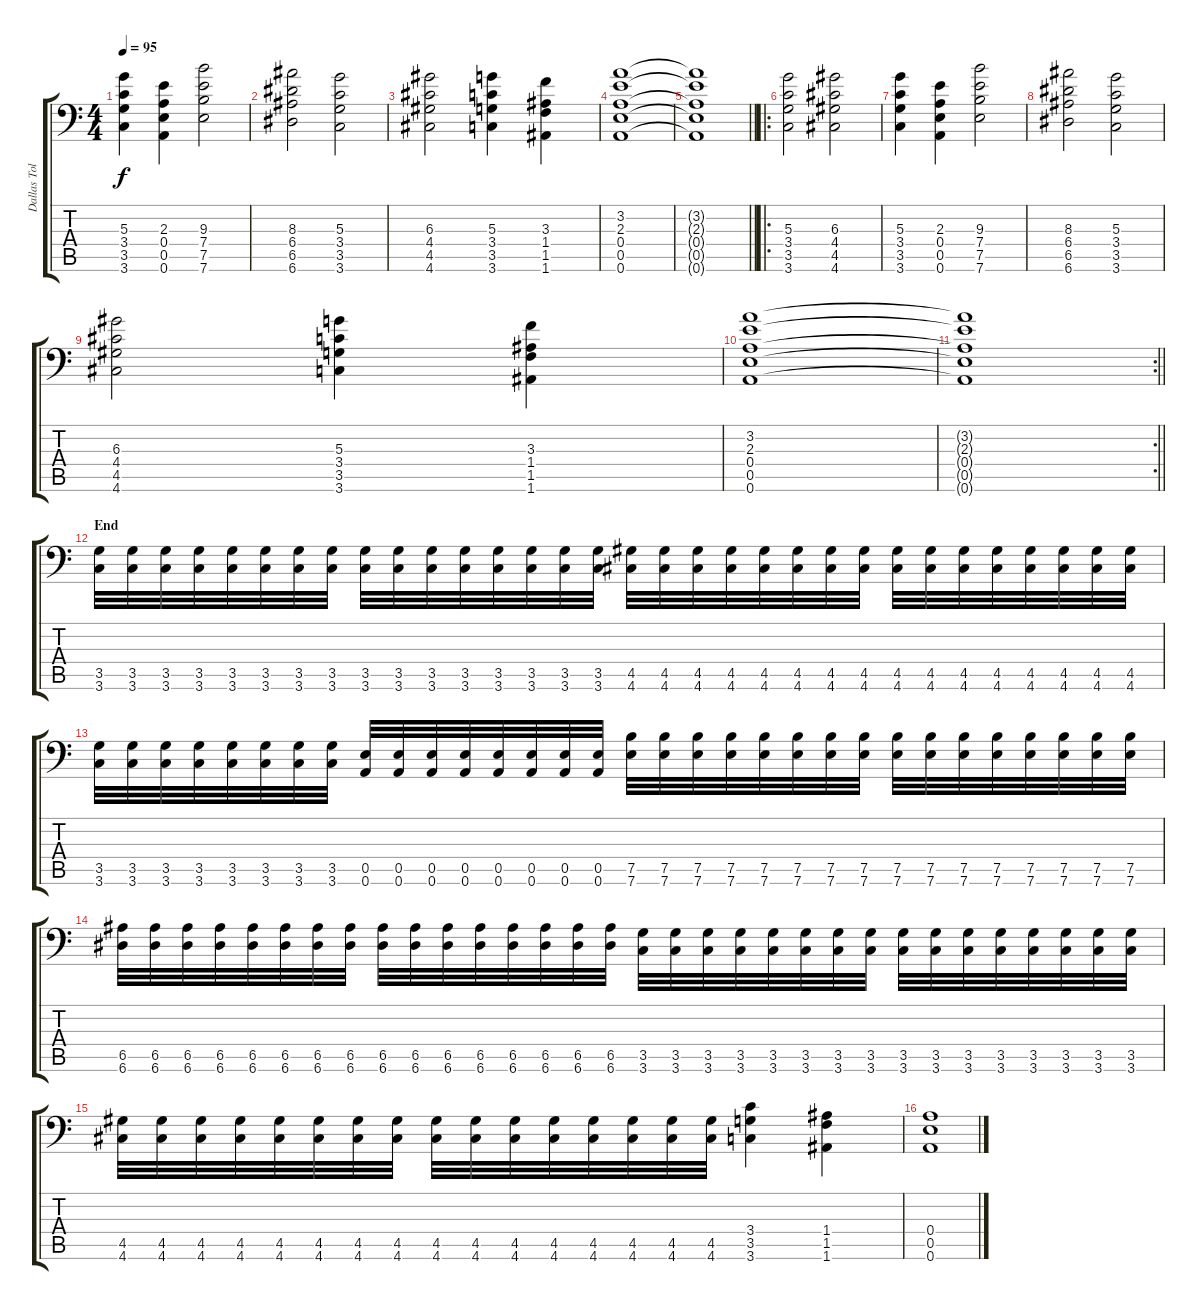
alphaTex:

\track ("Dallas Toller-Wade" "Dallas Tol") {instrument overdrivenguitar}
\staff {score tabs}
\tuning (B3 Gb3 D3 A2 E2 A1) {hide}
\ts (4 4)
\tempo 95
\clef f4
\ks c
(5.3 3.4 3.5 3.6).4{dy f} (2.3 0.4 0.5 0.6).4 (9.3 7.4 7.5 7.6).2 |
(8.3 6.4 6.5 6.6).2 (5.3 3.4 3.5 3.6).2 |
(6.3 4.4 4.5 4.6).2 (5.3 3.4 3.5 3.6).4 (3.3 1.4 1.5 1.6).4 |
(3.2 2.3 0.4 0.5 0.6).1 |
\barLineRight lightlight
(3.2{t} 2.3{t} 0.4{t} 0.5{t} 0.6{t}).1 |
\ro
(5.3 3.4 3.5 3.6).2 (6.3 4.4 4.5 4.6).2 |
(5.3 3.4 3.5 3.6).4 (2.3 0.4 0.5 0.6).4 (9.3 7.4 7.5 7.6).2 |
(8.3 6.4 6.5 6.6).2 (5.3 3.4 3.5 3.6).2 |
(6.3 4.4 4.5 4.6).2 (5.3 3.4 3.5 3.6).4 (3.3 1.4 1.5 1.6).4 |
(3.2 2.3 0.4 0.5 0.6).1 |
\rc 2
\barLineRight lightlight
(3.2{t} 2.3{t} 0.4{t} 0.5{t} 0.6{t}).1 |
\section ("" "End")
(3.5 3.6).32 (3.5 3.6).32 (3.5 3.6).32 (3.5 3.6).32 (3.5 3.6).32 (3.5 3.6).32 (3.5 3.6).32 (3.5 3.6).32 (3.5 3.6).32 (3.5 3.6).32 (3.5 3.6).32 (3.5 3.6).32 (3.5 3.6).32 (3.5 3.6).32 (3.5 3.6).32 (3.5 3.6).32 (4.5 4.6).32 (4.5 4.6).32 (4.5 4.6).32 (4.5 4.6).32 (4.5 4.6).32 (4.5 4.6).32 (4.5 4.6).32 (4.5 4.6).32 (4.5 4.6).32 (4.5 4.6).32 (4.5 4.6).32 (4.5 4.6).32 (4.5 4.6).32 (4.5 4.6).32 (4.5 4.6).32 (4.5 4.6).32 |
(3.5 3.6).32 (3.5 3.6).32 (3.5 3.6).32 (3.5 3.6).32 (3.5 3.6).32 (3.5 3.6).32 (3.5 3.6).32 (3.5 3.6).32 (0.5 0.6).32 (0.5 0.6).32 (0.5 0.6).32 (0.5 0.6).32 (0.5 0.6).32 (0.5 0.6).32 (0.5 0.6).32 (0.5 0.6).32 (7.5 7.6).32 (7.5 7.6).32 (7.5 7.6).32 (7.5 7.6).32 (7.5 7.6).32 (7.5 7.6).32 (7.5 7.6).32 (7.5 7.6).32 (7.5 7.6).32 (7.5 7.6).32 (7.5 7.6).32 (7.5 7.6).32 (7.5 7.6).32 (7.5 7.6).32 (7.5 7.6).32 (7.5 7.6).32 |
(6.5 6.6).32 (6.5 6.6).32 (6.5 6.6).32 (6.5 6.6).32 (6.5 6.6).32 (6.5 6.6).32 (6.5 6.6).32 (6.5 6.6).32 (6.5 6.6).32 (6.5 6.6).32 (6.5 6.6).32 (6.5 6.6).32 (6.5 6.6).32 (6.5 6.6).32 (6.5 6.6).32 (6.5 6.6).32 (3.5 3.6).32 (3.5 3.6).32 (3.5 3.6).32 (3.5 3.6).32 (3.5 3.6).32 (3.5 3.6).32 (3.5 3.6).32 (3.5 3.6).32 (3.5 3.6).32 (3.5 3.6).32 (3.5 3.6).32 (3.5 3.6).32 (3.5 3.6).32 (3.5 3.6).32 (3.5 3.6).32 (3.5 3.6).32 |
(4.5 4.6).32 (4.5 4.6).32 (4.5 4.6).32 (4.5 4.6).32 (4.5 4.6).32 (4.5 4.6).32 (4.5 4.6).32 (4.5 4.6).32 (4.5 4.6).32 (4.5 4.6).32 (4.5 4.6).32 (4.5 4.6).32 (4.5 4.6).32 (4.5 4.6).32 (4.5 4.6).32 (4.5 4.6).32 (3.4 3.5 3.6).4 (1.4 1.5 1.6).4 |
(0.4 0.5 0.6).1
